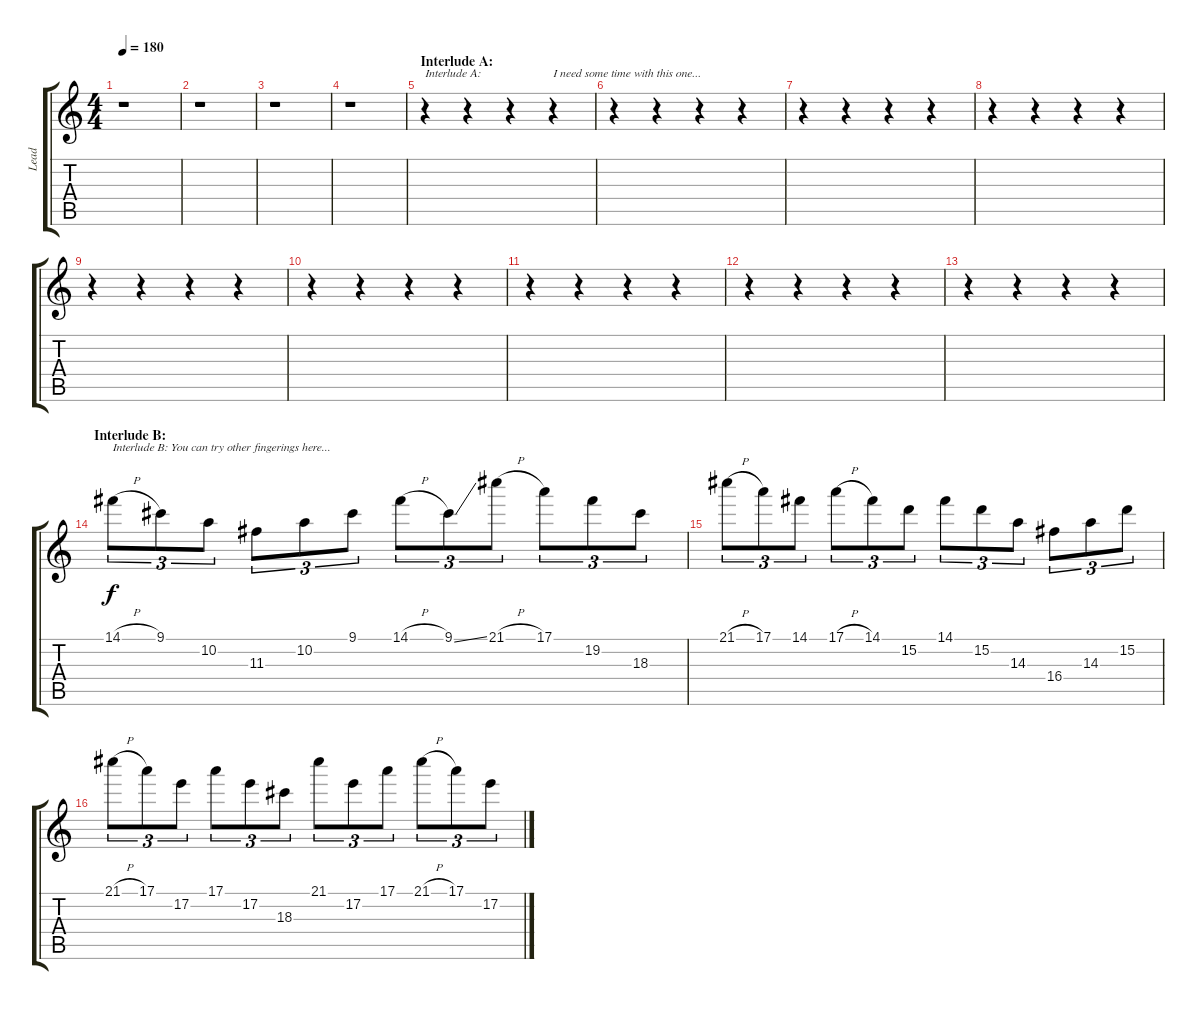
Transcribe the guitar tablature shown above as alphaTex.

\track ("Lead" "Lead") {instrument distortionguitar}
\staff {score tabs}
\tuning (E4 B3 G3 D3 A2 E2) {hide}
\ts (4 4)
\tempo 180
\clef g2
\ks c
r.1{dy f} |
r.1 |
r.1 |
r.1 |
\section ("" "Interlude A:")
r.4{txt "Interlude A:"} r.4 r.4 r.4{txt "I need some time with this one..."} |
r.4 r.4 r.4 r.4 |
r.4 r.4 r.4 r.4 |
r.4 r.4 r.4 r.4 |
r.4 r.4 r.4 r.4 |
r.4 r.4 r.4 r.4 |
r.4 r.4 r.4 r.4 |
r.4 r.4 r.4 r.4 |
r.4 r.4 r.4 r.4 |
\section ("" "Interlude B:")
14.1{h}.8{tu (3 2) txt "Interlude B: You can try other fingerings here..."} 9.1.8{tu (3 2)} 10.2.8{tu (3 2)} 11.3.8{tu (3 2)} 10.2.8{tu (3 2)} 9.1.8{tu (3 2)} 14.1{h}.8{tu (3 2)} 9.1{ss}.8{tu (3 2)} 21.1{h}.8{tu (3 2)} 17.1.8{tu (3 2)} 19.2.8{tu (3 2)} 18.3.8{tu (3 2)} |
21.1{h}.8{tu (3 2)} 17.1.8{tu (3 2)} 14.1.8{tu (3 2)} 17.1{h}.8{tu (3 2)} 14.1.8{tu (3 2)} 15.2.8{tu (3 2)} 14.1.8{tu (3 2)} 15.2.8{tu (3 2)} 14.3.8{tu (3 2)} 16.4.8{tu (3 2)} 14.3.8{tu (3 2)} 15.2.8{tu (3 2)} |
21.1{h}.8{tu (3 2)} 17.1.8{tu (3 2)} 17.2.8{tu (3 2)} 17.1.8{tu (3 2)} 17.2.8{tu (3 2)} 18.3.8{tu (3 2)} 21.1.8{tu (3 2)} 17.2.8{tu (3 2)} 17.1.8{tu (3 2)} 21.1{h}.8{tu (3 2)} 17.1.8{tu (3 2)} 17.2.8{tu (3 2)}
